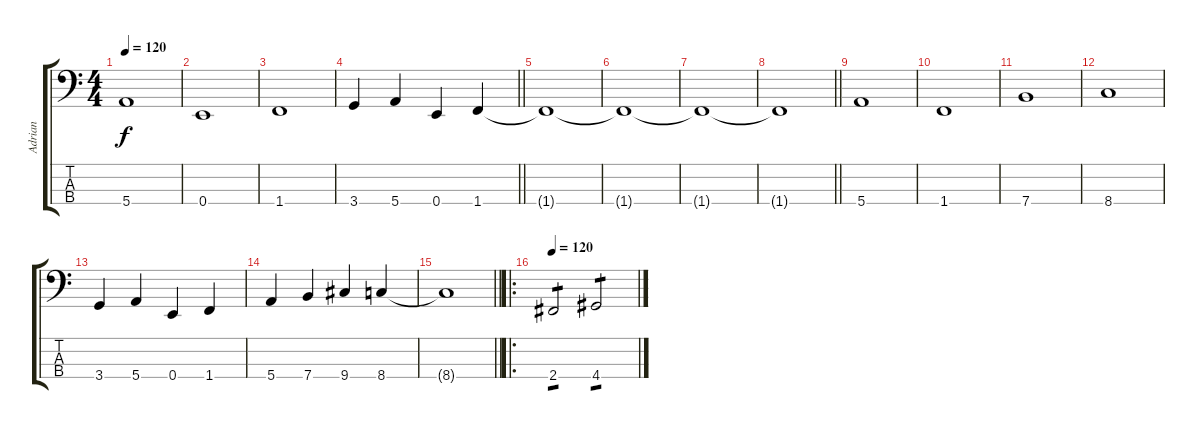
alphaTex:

\track ("Adrian" "Adrian") {instrument electricbassfinger}
\staff {score tabs}
\tuning (G2 D2 A1 E1) {hide}
\ts (4 4)
\tempo 120
\clef f4
\ks c
5.4.1{dy f} |
0.4.1 |
1.4.1 |
\barLineRight lightlight
3.4.4 5.4.4 0.4.4 1.4.4 |
1.4{t}.1 |
1.4{t}.1 |
1.4{t}.1 |
\barLineRight lightlight
1.4{t}.1 |
5.4.1 |
1.4.1 |
7.4.1 |
8.4.1 |
3.4.4 5.4.4 0.4.4 1.4.4 |
5.4.4 7.4.4 9.4.4 8.4.4 |
\barLineRight lightlight
8.4{t}.1 |
\ro
\tempo 120
2.4.2{tp 1} 4.4.2{tp 1}
